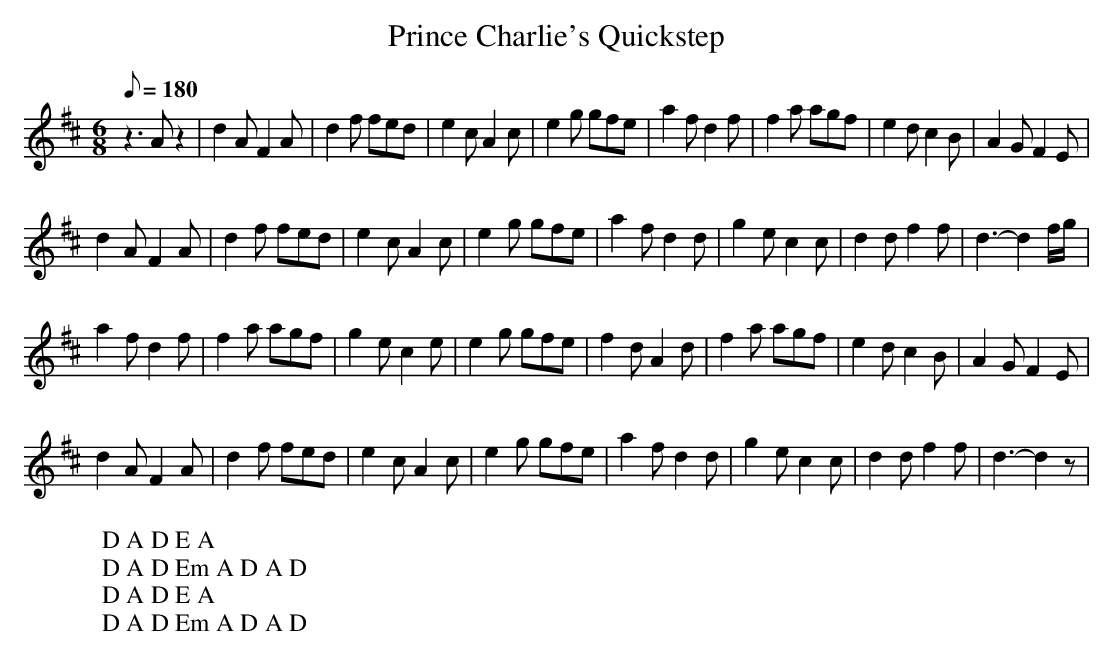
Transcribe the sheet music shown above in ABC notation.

X:1
T:Prince Charlie's Quickstep
M:6/8
L:1/8
Q:180
K:D
z3 Az2|d2A F2A|d2f fed|e2c A2c|e2g gfe|a2f d2f|f2a agf|e2d c2B|A2G F2E|
W:D A D E A
d2A F2A|d2f fed|e2c A2c|e2g gfe|a2f d2d|g2e c2c|d2d f2f|d3- d2f/g/|
W:D A D Em A D A D
a2f d2f|f2a agf|g2e c2e|e2g gfe|f2d A2d|f2a agf|e2d c2B|A2G F2E|
W:D A D E A
d2A F2A|d2f fed|e2c A2c|e2g gfe|a2f d2d|g2e c2c|d2d f2f|d3- d2z|
W:D A D Em A D A D
